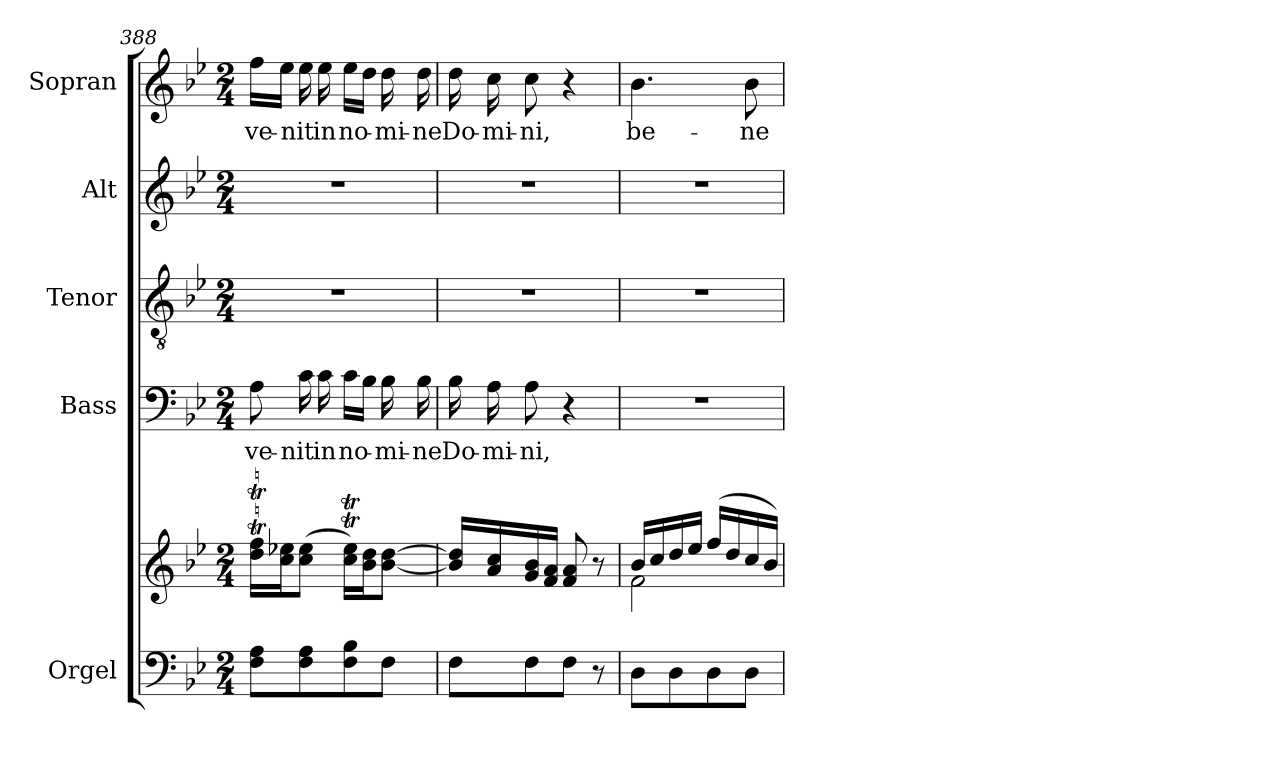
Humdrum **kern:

**kern	**kern	**kern	**text	**kern	**kern	**kern	**text
*part5	*part5	*part4	*part4	*part3	*part2	*part1	*part1
*staff6	*staff5	*staff4	*staff4	*staff3	*staff2	*staff1	*staff1
*I"Orgel	*	*I"Bass	*	*I"Tenor	*I"Alt	*I"Sopran	*
*I'Org.	*	*I'B.	*	*I'T.	*I'A.	*I'S.	*
*clefF4	*clefG2	*clefF4	*	*clefGv2	*clefG2	*clefG2	*
*k[b-e-]	*k[b-e-]	*k[b-e-]	*	*k[b-e-]	*k[b-e-]	*k[b-e-]	*
*B-:	*B-:	*B-:	*	*B-:	*B-:	*B-:	*
*M2/4	*M2/4	*M2/4	*	*M2/4	*M2/4	*M2/4	*
=388	=388	=388	=388	=388	=388	=388	=388
!	!	!	!LO:LY:b	!	!	!	!LO:LY:b
8F\ 8A\L	16dd\T 16ff\TLL	8A\	ve-	2r	2r	16ff\LL	ve-
.	16cc\ 16ee-\J	.	.	.	.	16ee-\JJ	.
!	!	!	!LO:LY:b	!	!	!	!LO:LY:b
8F\ 8A\	(>8cc\ 8ee-\J	16c\	-nit	.	.	16ee-\	-nit
!	!	!	!LO:LY:b	!	!	!	!LO:LY:b
.	.	16c\	in	.	.	16ee-\	in
!	!	!	!LO:LY:b	!	!	!	!LO:LY:b
8F\ 8B-\	16cc\T 16ee-\TLL)	16c\LL	no-	.	.	16ee-\LL	no-
.	16b-\ 16dd\J	16B-\JJ	.	.	.	16dd\JJ	.
!	!	!	!LO:LY:b	!	!	!	!LO:LY:b
8F\J	[8b-\ [8dd\J	16B-\	-mi-	.	.	16dd\	-mi-
!	!	!	!LO:LY:b	!	!	!	!LO:LY:b
.	.	16B-\	-ne	.	.	16dd\	-ne
!!LO:LB:g=z
=389	=389	=389	=389	=389	=389	=389	=389
!	!	!	!LO:LY:b	!	!	!	!LO:LY:b
8F\L	16b-/] 16dd/]LL	16B-\	Do-	2r	2r	16dd\	Do-
!	!	!	!LO:LY:b	!	!	!	!LO:LY:b
.	16a/ 16cc/	16A\	-mi-	.	.	16cc\	-mi-
!	!	!	!LO:LY:b	!	!	!	!LO:LY:b
8F\	16g/ 16b-/	8A\	-ni,	.	.	8cc\	-ni,
.	16f/ 16a/JJ	.	.	.	.	.	.
8F\J	8f/ 8a/	4r	.	.	.	4r	.
8r	8r	.	.	.	.	.	.
=390	=390	=390	=390	=390	=390	=390	=390
*	*^	*	*	*	*	*	*
!	!	!	!	!	!	!	!	!LO:LY:b
8D\L	16b-/LL	2f\	2r	.	2r	2r	4.b-\	be-
.	16cc/	.	.	.	.	.	.	.
8D\	16dd/	.	.	.	.	.	.	.
.	16ee-/JJ	.	.	.	.	.	.	.
8D\	(>16ff/LL	.	.	.	.	.	.	.
.	16dd/	.	.	.	.	.	.	.
!	!	!	!	!	!	!	!	!LO:LY:b
8D\J	16cc/	.	.	.	.	.	8b-\	-ne-
.	16b-/JJ)	.	.	.	.	.	.	.
*	*v	*v	*	*	*	*	*	*
=	=	=	=	=	=	=	=
*-	*-	*-	*-	*-	*-	*-	*-
